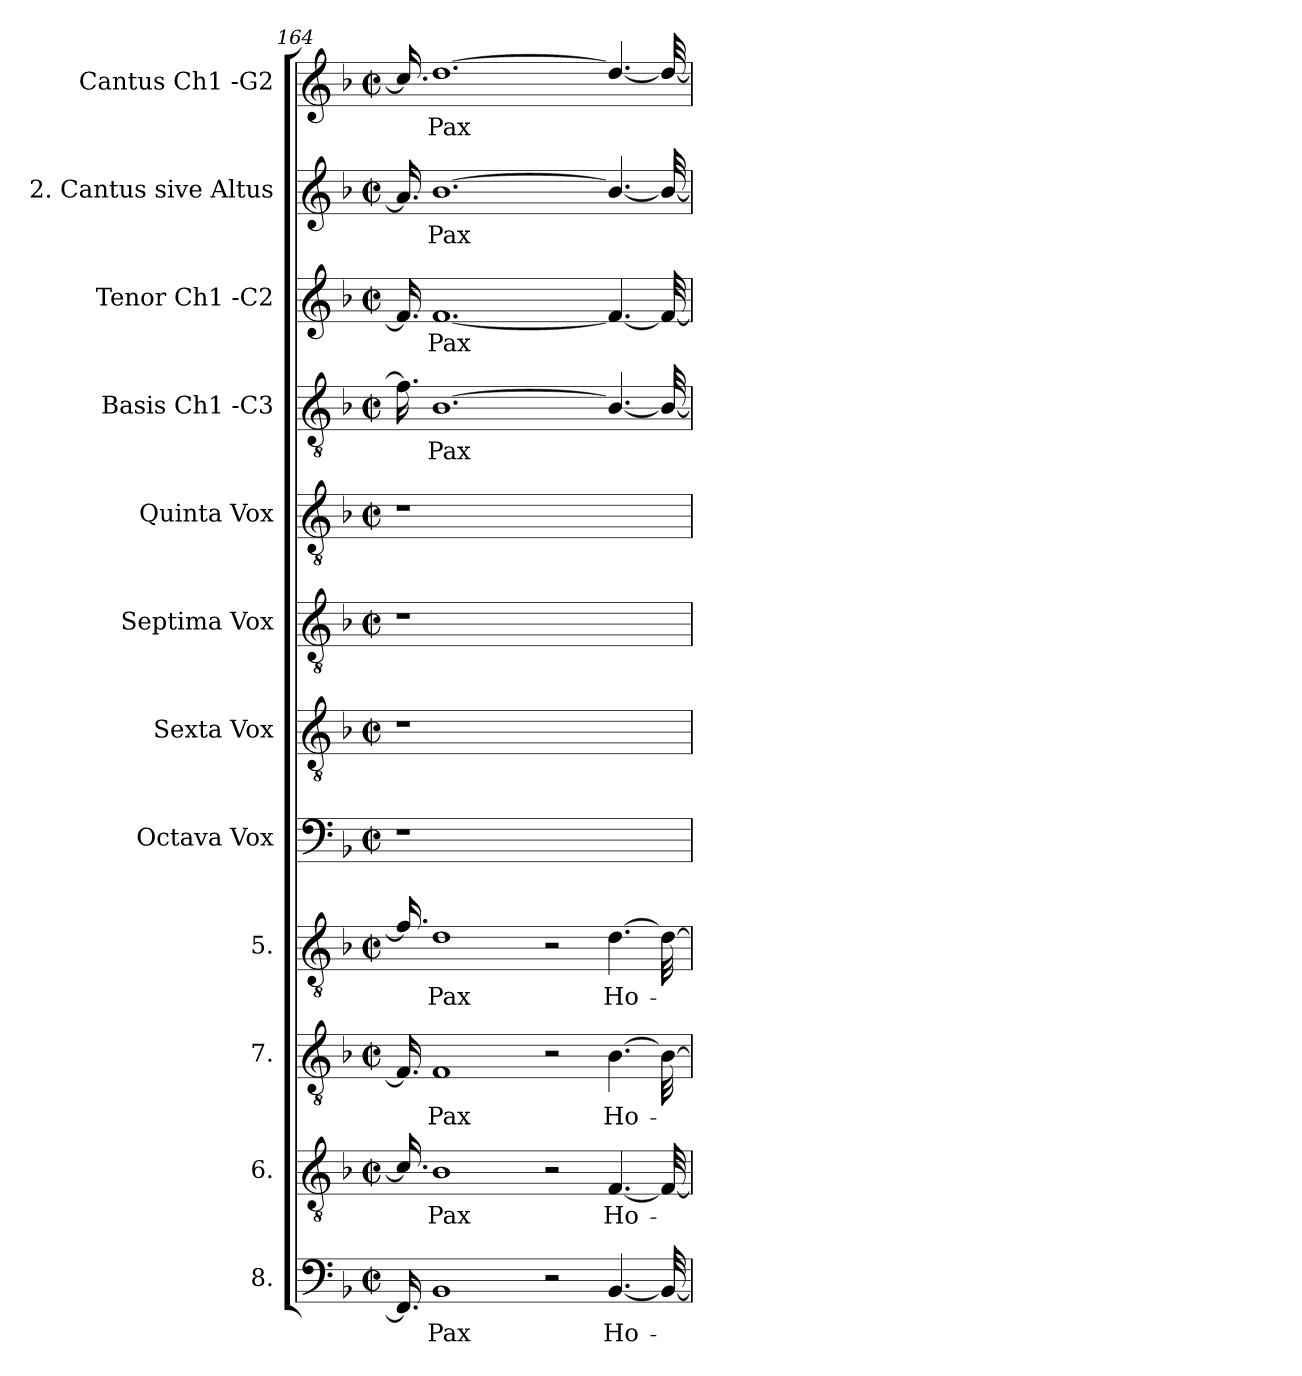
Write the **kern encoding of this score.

**kern	**text	**kern	**text	**kern	**text	**kern	**text	**kern	**kern	**kern	**kern	**kern	**text	**kern	**text	**kern	**text	**kern	**text
*part12	*part12	*part11	*part11	*part10	*part10	*part9	*part9	*part8	*part7	*part6	*part5	*part4	*part4	*part3	*part3	*part2	*part2	*part1	*part1
*staff12	*staff12	*staff11	*staff11	*staff10	*staff10	*staff9	*staff9	*staff8	*staff7	*staff6	*staff5	*staff4	*staff4	*staff3	*staff3	*staff2	*staff2	*staff1	*staff1
*I"8.	*	*I"6.	*	*I"7.	*	*I"5.	*	*I"Octava  Vox	*I"Sexta  Vox	*I"Septima  Vox	*I"Quinta  Vox	*I"Basis  Ch1 -C3	*	*I"Tenor  Ch1 -C2	*	*I"2. Cantus sive  Altus	*	*I"Cantus  Ch1 -G2	*
*	*	*	*	*	*	*	*	*	*	*	*	*I'B	*	*I'T	*	*I'A	*	*I'C	*
!!LO:PB:g=z
*clefF4	*	*clefGv2	*	*clefGv2	*	*clefGv2	*	*clefF4	*clefGv2	*clefGv2	*clefGv2	*clefGv2	*	*clefG2	*	*clefG2	*	*clefG2	*
*k[b-]	*	*k[b-]	*	*k[b-]	*	*k[b-]	*	*k[b-]	*k[b-]	*k[b-]	*k[b-]	*k[b-]	*	*k[b-]	*	*k[b-]	*	*k[b-]	*
*F:	*	*F:	*	*F:	*	*F:	*	*F:	*F:	*F:	*F:	*F:	*	*F:	*	*F:	*	*F:	*
*M2/2	*	*M2/2	*	*M2/2	*	*M2/2	*	*M2/2	*M2/2	*M2/2	*M2/2	*M2/2	*	*M2/2	*	*M2/2	*	*M2/2	*
*met(c|)	*	*met(c|)	*	*met(c|)	*	*met(c|)	*	*met(c|)	*met(c|)	*met(c|)	*met(c|)	*met(c|)	*	*met(c|)	*	*met(c|)	*	*met(c|)	*
=164	=164	=164	=164	=164	=164	=164	=164	=164	=164	=164	=164	=164	=164	=164	=164	=164	=164	=164	=164
16.FF/]	.	16.c/]	.	16.F/]	.	16.f/]	.	1r	1r	1r	1r	16.f\]	.	16.f/]	.	16.a/]	.	16.cc/]	.
!	!LO:LY:b:cj	!	!LO:LY:b:cj	!	!LO:LY:b:cj	!	!LO:LY:b:cj	!	!	!	!	!	!LO:LY:b:cj	!	!LO:LY:b:cj	!	!LO:LY:b:cj	!	!LO:LY:b:cj
1BB-	Pax	1B-	Pax	1F	Pax	1d	Pax	.	.	.	.	[<1.B-	Pax	[<1.f	Pax	[<1.b-	Pax	[<1.dd	Pax
.	.	.	.	.	.	.	.	1ryy	1ryy	1ryy	1ryy	.	.	.	.	.	.	.	.
2r	.	2r	.	2r	.	2r	.	.	.	.	.	.	.	.	.	.	.	.	.
!	!LO:LY:b:cj	!	!LO:LY:b:cj	!	!LO:LY:b:cj	!	!LO:LY:b:cj	!	!	!	!	!	!	!	!	!	!	!	!
[<4.BB-/	Ho-	[<4.F/	Ho-	[>4.B-\	Ho-	[>4.d\	Ho-	.	.	.	.	4.B-/_<	.	4.f/_<	.	4.b-/_<	.	4.dd/_<	.
32BB-/_<	.	32F/_<	.	32B-\_>	.	32d\_>	.	.	.	.	.	32B-/_<	.	32f/_<	.	32b-/_<	.	32dd/_<	.
=	=	=	=	=	=	=	=	=	=	=	=	=	=	=	=	=	=	=	=
*-	*-	*-	*-	*-	*-	*-	*-	*-	*-	*-	*-	*-	*-	*-	*-	*-	*-	*-	*-
